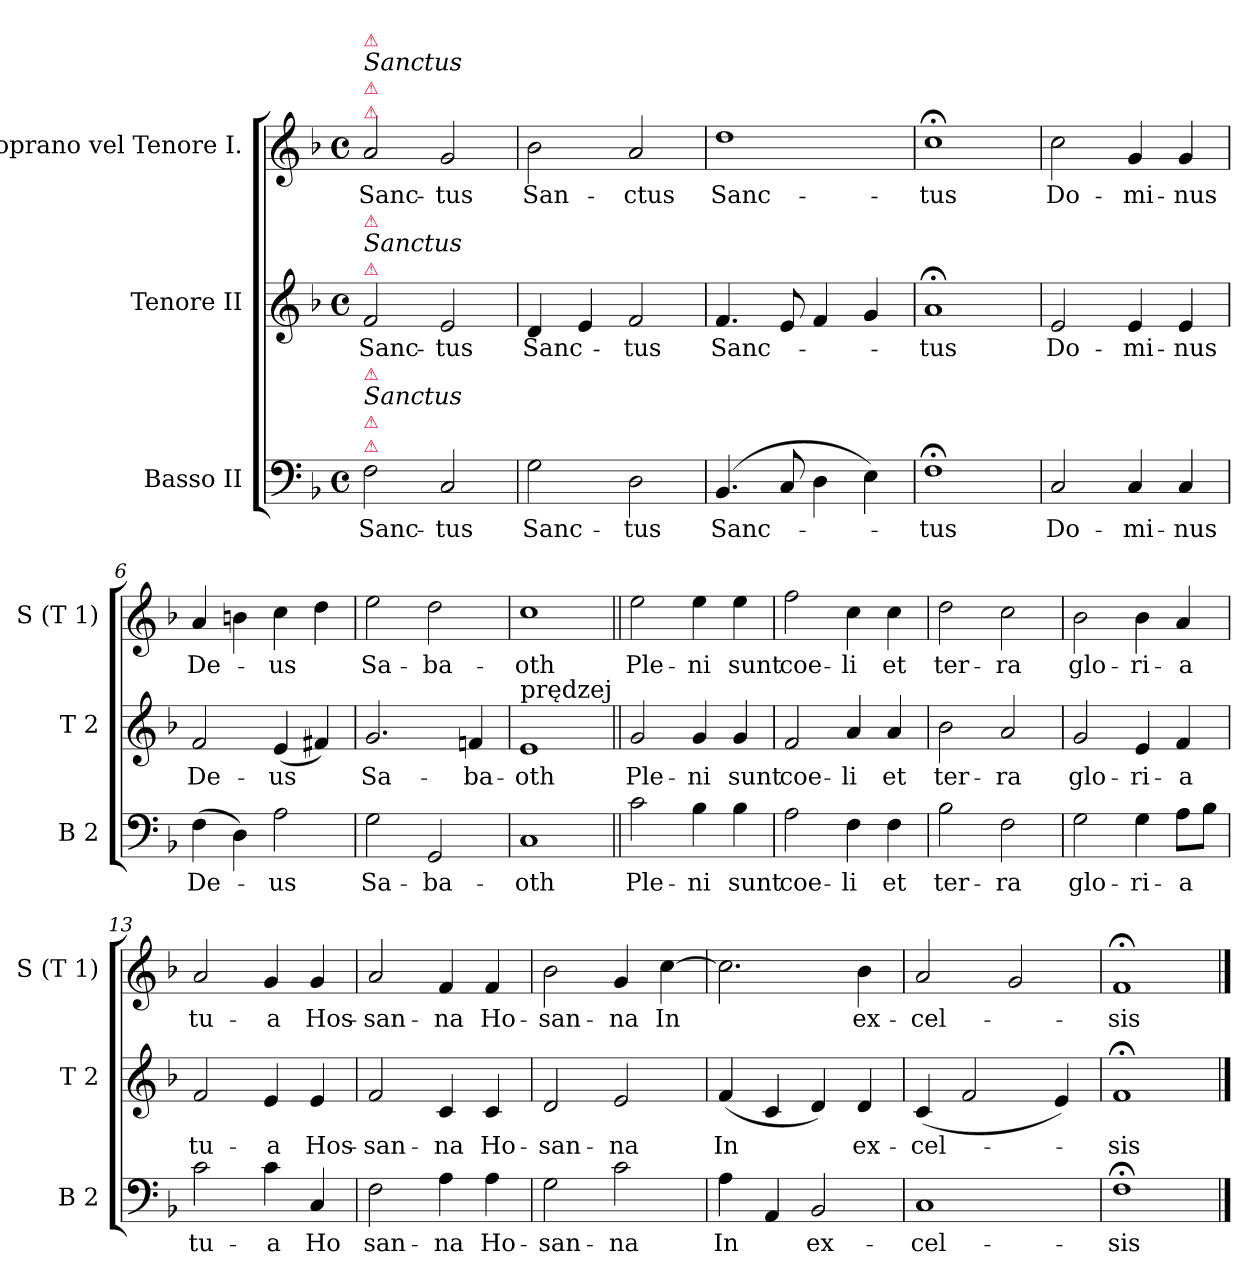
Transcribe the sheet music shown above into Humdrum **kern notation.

**kern	**text	**kern	**text	**kern	**text
*part3	*part3	*part2	*part2	*part1	*part1
*staff3	*staff3	*staff2	*staff2	*staff1	*staff1
*I"Basso II	*	*I"Tenore II	*	*I"Soprano vel Tenore I.	*
*I'B 2	*	*I'T 2	*	*I'S (T 1)	*
*clefF4	*	*clefG2	*	*clefG2	*
*k[b-]	*	*k[b-]	*	*k[b-]	*
*M4/4	*	*M4/4	*	*M4/4	*
*met(c)	*	*met(c)	*	*met(c)	*
=1	=1	=1	=1	=1	=1
!	!	!	!	!LO:TX:a:color=crimson:t=⚠	!
!	!	!	!	!LO:TX:a:color=crimson:t=⚠	!
!	!	!	!	!LO:TX:a:i:t=Sanctus	!
!	!	!	!	!LO:TX:a:color=crimson:t=⚠	!
!	!	!LO:TX:a:color=crimson:t=⚠	!	!	!
!	!	!LO:TX:a:i:t=Sanctus	!	!	!
!	!	!LO:TX:a:color=crimson:t=⚠	!	!	!
!LO:TX:a:color=crimson:t=⚠	!	!	!	!	!
!LO:TX:a:color=crimson:t=⚠	!	!	!	!	!
!LO:TX:a:i:t=Sanctus	!	!	!	!	!
!LO:TX:a:color=crimson:t=⚠	!	!	!	!	!
2F\	Sanc-	2f/	Sanc-	2a/	Sanc-
2C/	-tus	2e/	-tus	2g/	-tus
=2	=2	=2	=2	=2	=2
2G\	Sanc-	4d/	Sanc-	2b-\	San-
.	.	4e/	.	.	.
2D\	-tus	2f/	-tus	2a/	-ctus
=3	=3	=3	=3	=3	=3
(<4.BB-/	Sanc-	4.f/	Sanc-	1dd	Sanc-
8C/	.	8e/	.	.	.
4D\	.	4f/	.	.	.
4E\)	.	4g/	.	.	.
=4	=4	=4	=4	=4	=4
1F;	-tus	1a;<	-tus	1cc;<	-tus
=5	=5	=5	=5	=5	=5
2C/	Do-	2e/	Do-	2cc\	Do-
4C/	-mi-	4e/	-mi-	4g/	-mi-
4C/	-nus	4e/	-nus	4g/	-nus
=6	=6	=6	=6	=6	=6
(<4F\	De-	2f/	De-	4a/	De-
4D\)	.	.	.	4bn\	.
2A\	-us	(<4e/	-us	4cc\	-us
.	.	4f#X/)	.	4dd\	.
=7	=7	=7	=7	=7	=7
2G\	Sa-	2.g/	Sa-	2ee\	Sa-
2GG/	-ba-	.	.	2dd\	-ba-
.	.	4fn/	-ba-	.	.
=8	=8	=8	=8	=8	=8
!	!	!LO:TX:a:t=prędzej	!	!	!
1C	-oth	1e	-oth	1cc	-oth
=9||	=9||	=9||	=9||	=9||	=9||
2c\	Ple-	2g/	Ple-	2ee\	Ple-
4B-\	-ni	4g/	-ni	4ee\	-ni
4B-\	sunt	4g/	sunt	4ee\	sunt
=10	=10	=10	=10	=10	=10
2A\	coe-	2f/	coe-	2ff\	coe-
4F\	-li	4a/	-li	4cc\	-li
4F\	et	4a/	et	4cc\	et
=11	=11	=11	=11	=11	=11
2B-\	ter-	2b-\	ter-	2dd\	ter-
2F\	-ra	2a/	-ra	2cc\	-ra
=12	=12	=12	=12	=12	=12
2G\	glo-	2g/	glo-	2b-\	glo-
4G\	-ri-	4e/	-ri-	4b-\	-ri-
8A\L	-a	4f/	-a	4a/	-a
8B-\J	.	.	.	.	.
=13	=13	=13	=13	=13	=13
2c\	tu-	2f/	tu-	2a/	tu-
4c\	-a	4e/	-a	4g/	-a
4C/	Ho	4e/	Hos-	4g/	Hos-
=14	=14	=14	=14	=14	=14
2F\	-san-	2f/	-san-	2a/	-san-
4A\	-na	4c/	-na	4f/	-na
4A\	Ho-	4c/	Ho-	4f/	Ho-
=15	=15	=15	=15	=15	=15
2G\	-san-	2d/	-san-	2b-\	-san-
2c\	-na	2e/	-na	4g/	-na
.	.	.	.	[4cc\	In
=16	=16	=16	=16	=16	=16
4A\	In	(>4f/	In	2.cc\]	.
4AA/	.	4c/	.	.	.
2BB-/	ex-	4d/)	.	.	.
.	.	4d/	ex-	4b-\	ex-
=17	=17	=17	=17	=17	=17
1C	-cel-	(<4c/	-cel-	2a/	-cel-
.	.	2f/	.	.	.
.	.	.	.	2g/	.
.	.	4e/)	.	.	.
=18	=18	=18	=18	=18	=18
1F;	-sis	1f;<	-sis	1f;<	-sis
==	==	==	==	==	==
*-	*-	*-	*-	*-	*-
